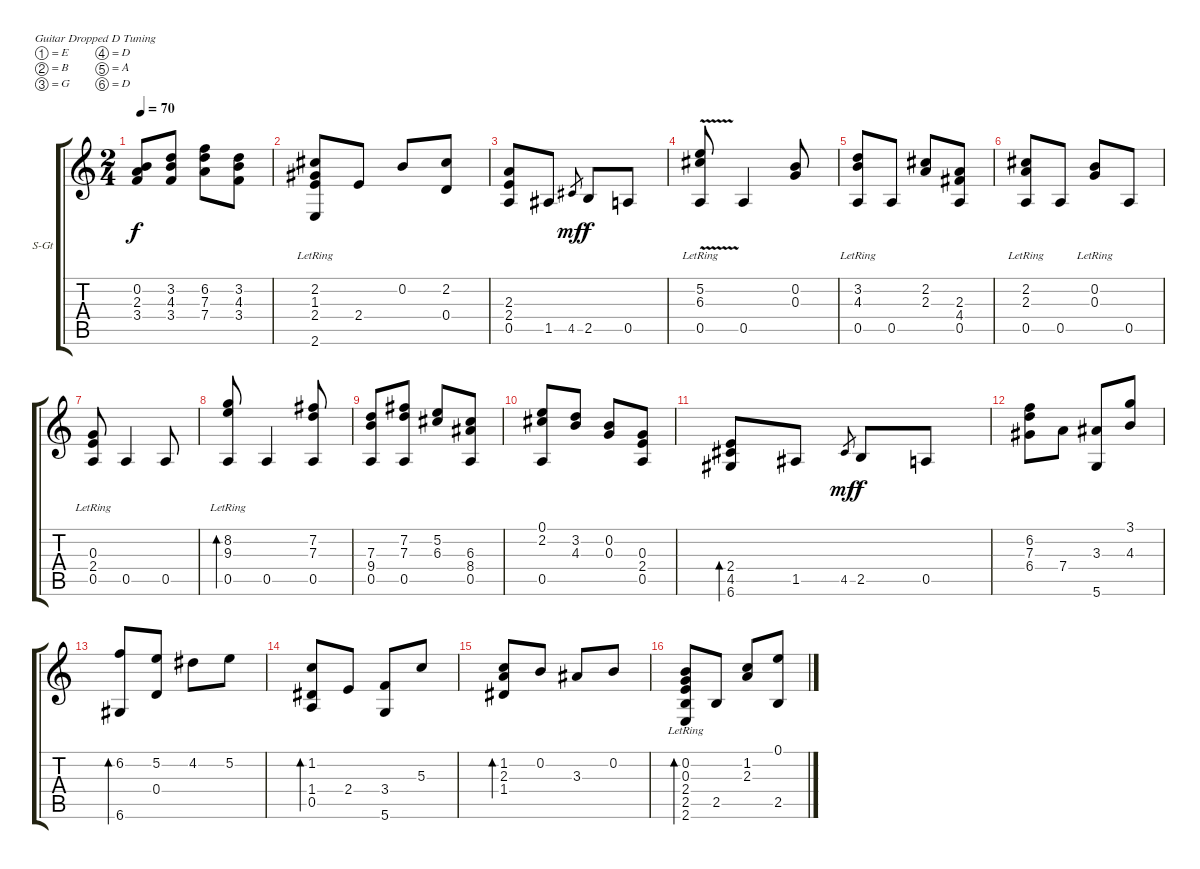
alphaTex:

\bracketExtendMode groupsimilarinstruments
\firstSystemTrackNameOrientation horizontal
\otherSystemsTrackNameOrientation horizontal
\track ("" "S-Gt") {instrument acousticguitarsteel}
\staff {score tabs}
\tuning (E4 B3 G3 D3 A2 D2)
\ts (2 4)
\tempo 70
\clef g2
\ks c
(0.2 2.3 3.4).8{dy f} (3.2 4.3 3.4).8 (6.2 7.3 7.4).8 (3.2 4.3 3.4).8 |
(2.2{lr} 1.3{lr} 2.4{lr} 2.6{lr}).8 2.4.8 0.2.8 (2.2 0.4).8 |
(2.3 2.4 0.5).8 1.5.8 4.5.8{gr dy mf} 2.5.8{dy f} 0.5.8 |
(5.2{v lr} 6.3{v lr} 0.5{v}).8 0.5.4 (0.2 0.3).8 |
(3.2{lr} 4.3{lr} 0.5).8 0.5.8 (2.2 2.3).8 (2.3 4.4 0.5).8 |
(2.2{lr} 2.3{lr} 0.5).8 0.5.8 (0.2{lr} 0.3{lr}).8 0.5.8 |
(0.3{lr} 2.4{lr} 0.5).8 0.5.4 0.5.8 |
(8.2{lr} 9.3{lr} 0.5).8{bd 120} 0.5.4 (7.2 7.3 0.5).8 |
(7.3 9.4 0.5).8 (7.2 7.3 0.5).8 (5.2 6.3).8 (6.3 8.4 0.5).8 |
(0.1 2.2 0.5).8 (3.2 4.3).8 (0.2 0.3).8 (0.3 2.4 0.5).8 |
(2.4 4.5 6.6).8{bd 120} 1.5.8 4.5.8{gr dy mf} 2.5.8{dy f} 0.5.8 |
(6.2 7.3 6.4).8 7.4.8 (3.3 5.6).8 (3.1 4.3).8 |
(6.2 6.6).8{bd 120} (5.2 0.4).8 4.2.8 5.2.8 |
(1.2 1.4 0.5).8{bd 120} 2.4.8 (3.4 5.6).8 5.3.8 |
(1.2 2.3 1.4).8{bd 120} 0.2.8 3.3.8 0.2.8 |
(0.2{lr} 0.3{lr} 2.4{lr} 2.5{lr} 2.6{lr}).8{bd 120} 2.5.8 (1.2 2.3).8 (0.1 2.5).8
